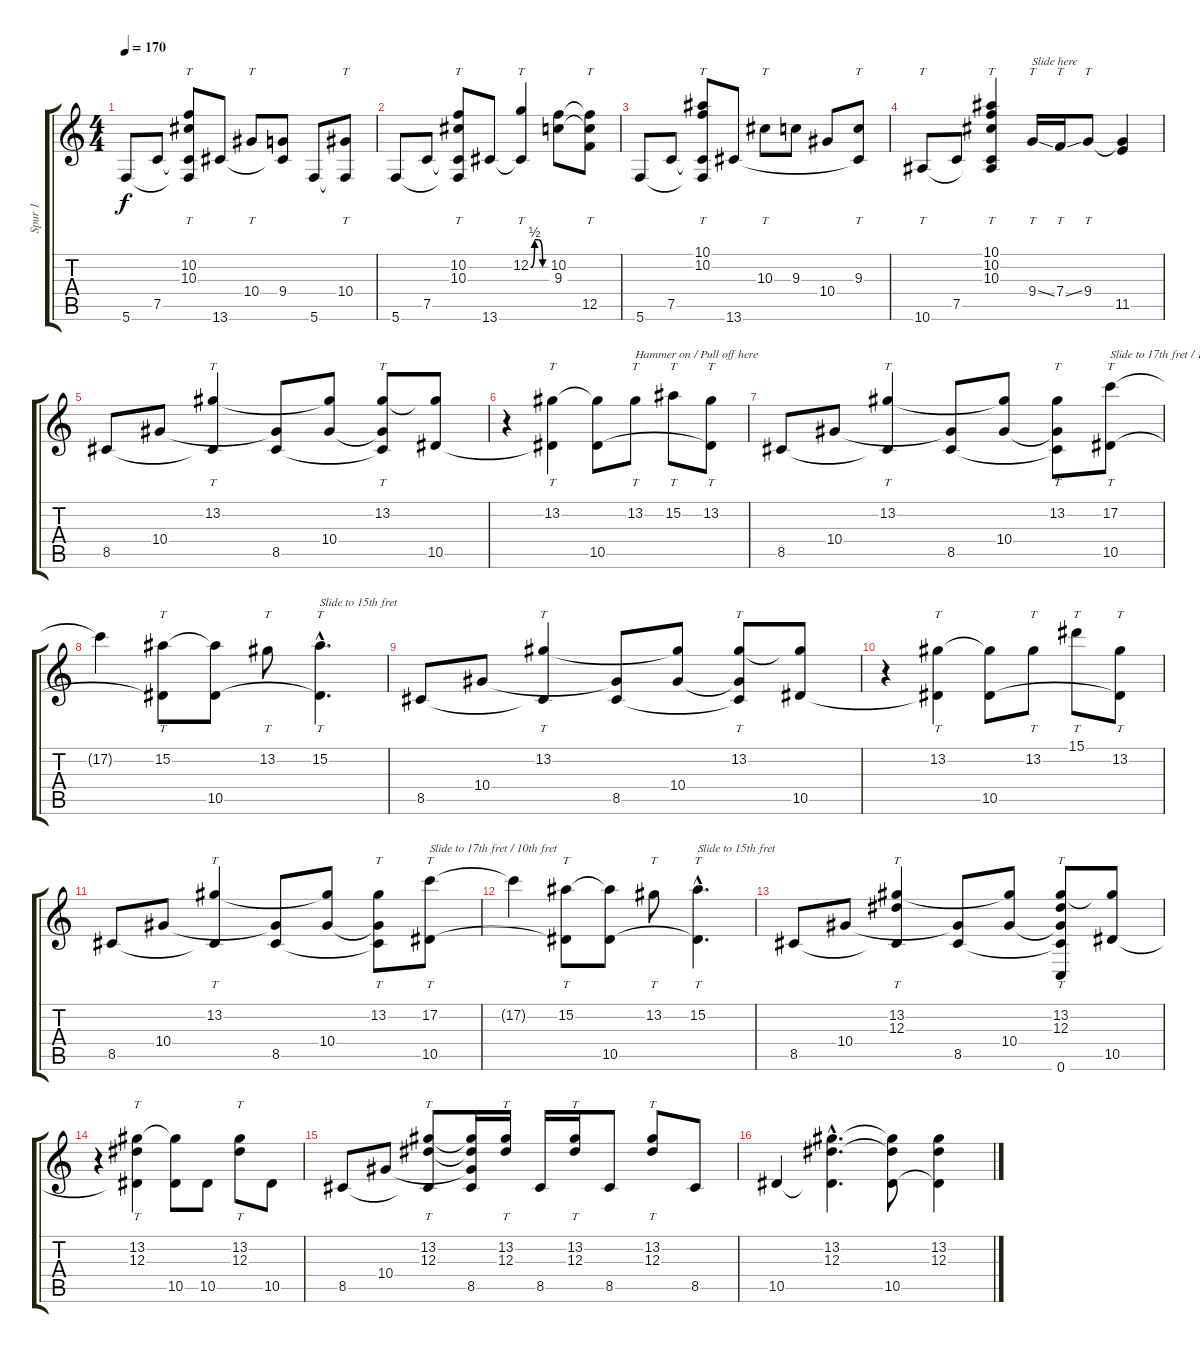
\track ("Spur 1" "Spur 1") {instrument acousticguitarnylon}
\staff {score tabs}
\tuning (C4 G3 Eb3 Bb2 F2 C2) {hide}
\ts (4 4)
\tempo 170
\clef g2
\ks c
5.6.8{dy f} 7.5.8 (10.2 10.3 7.5{t} 5.6{t}).8{tt} 13.6.8 10.4.8{tt} (9.4 13.6{t}).8 5.6.8 (10.4 5.6{t}).8{tt} |
5.6.8 7.5.8 (10.2 10.3 7.5{t} 5.6{t}).8{tt} 13.6.8 (12.2{be (custom 0 0 15 2 30 2 45 0 60 0)} 13.6{t}).4{tt} (10.2 9.3).8 (10.2{t} 9.3{t} 12.5).8{tt} |
5.6.8 7.5.8 (10.1 10.2 7.5{t} 5.6{t}).8{tt} 13.6.8 10.3.8{tt} 9.3.8 10.4.8 (9.3 13.6{t}).8{tt} |
10.6.8{tt} 7.5.8 (10.1 10.2 10.3 7.5{t} 10.6{t}).4{tt} 9.4{ss}.16{tt txt "Slide here"} 7.4{ss}.16{tt} 9.4.8{tt} (9.4{t} 11.5).4 |
8.5.8 10.4.8 (13.2 8.5{t}).4{tt} (10.4{t} 8.5).8 (13.2{t} 10.4).8 (13.2 10.4{t} 8.5{t}).8{tt} (13.2{t} 10.5).8 |
r.4 (13.2 10.5{t}).4{tt} (13.2{t} 10.5).8 13.2.8{tt txt "Hammer on / Pull off here"} 15.2.8{tt} (13.2 10.5{t}).8{tt} |
8.5.8 10.4.8 (13.2 8.5{t}).4{tt} (10.4{t} 8.5).8 (13.2{t} 10.4).8 (13.2 10.4{t} 8.5{t}).8{tt} (17.2 10.5).8{tt txt "Slide to 17th fret / 10th fret"} |
17.2{t}.4 (15.2 10.5{t}).8{tt} (15.2{t} 10.5).8 13.2.8{tt} (15.2{hac} 10.5{hac t}).4{tt d txt "Slide to 15th fret"} |
8.5.8 10.4.8 (13.2 8.5{t}).4{tt} (10.4{t} 8.5).8 (13.2{t} 10.4).8 (13.2 10.4{t} 8.5{t}).8{tt} (13.2{t} 10.5).8 |
r.4 (13.2 10.5{t}).4{tt} (13.2{t} 10.5).8 13.2.8{tt} 15.1.8{tt} (13.2 10.5{t}).8{tt} |
8.5.8 10.4.8 (13.2 8.5{t}).4{tt} (10.4{t} 8.5).8 (13.2{t} 10.4).8 (13.2 10.4{t} 8.5{t}).8{tt} (17.2 10.5).8{tt txt "Slide to 17th fret / 10th fret"} |
17.2{t}.4 (15.2 10.5{t}).8{tt} (15.2{t} 10.5).8 13.2.8{tt} (15.2{hac} 10.5{hac t}).4{tt d txt "Slide to 15th fret"} |
8.5.8 10.4.8 (13.2 12.3 8.5{t}).4{tt} (10.4{t} 8.5).8 (13.2{t} 10.4).8 (13.2 12.3 10.4{t} 8.5{t} 0.6).8{tt} (13.2{t} 10.5).8 |
r.4 (13.2 12.3 10.5{t}).4{tt} (13.2{t} 10.5).8 10.5.8 (13.2 12.3).8{tt} 10.5.8 |
8.5.8 10.4.8 (13.2 12.3 8.5{t}).8{tt} (13.2{t} 12.3{t} 10.4{t} 8.5).16 (13.2 12.3).16{tt} 8.5.16 (13.2 12.3).16{tt} 8.5.8 (13.2 12.3).8{tt} 8.5.8 |
10.5.4 (13.2{hac} 12.3{hac} 10.5{hac t}).4{d} (13.2{t} 12.3{t} 10.5).8 (13.2 12.3 10.5{t}).4
